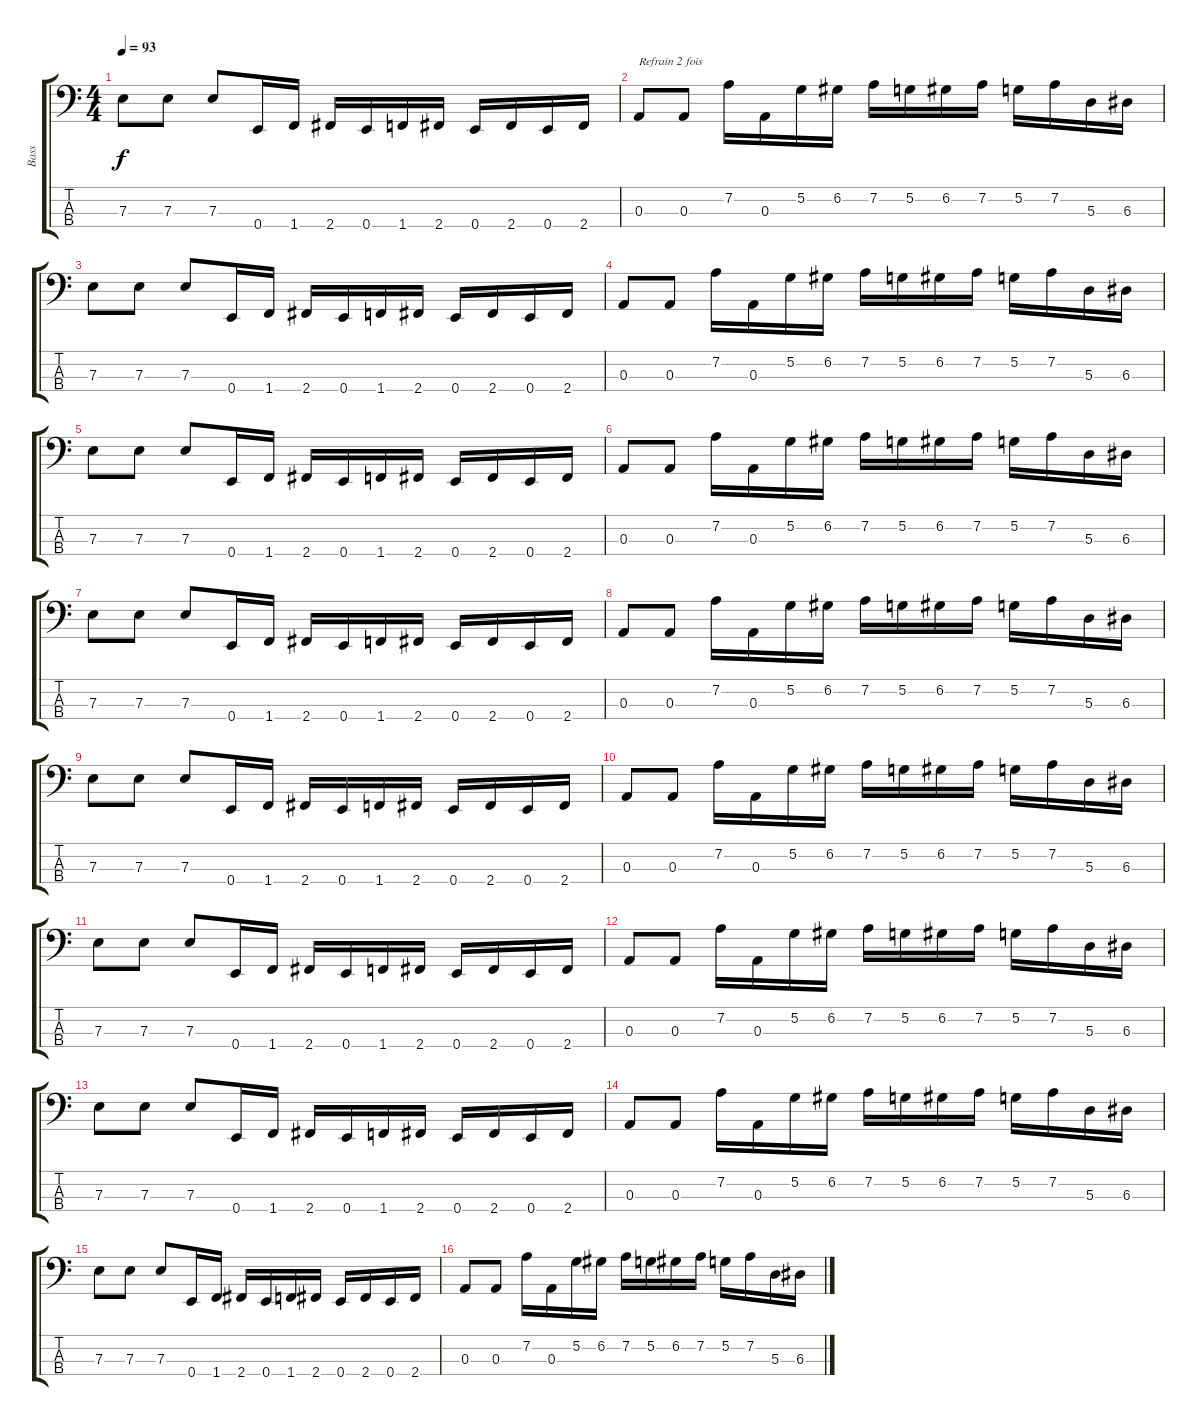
\track ("Bass" "Bass") {instrument acousticbass}
\staff {score tabs}
\tuning (G2 D2 A1 E1) {hide}
\ts (4 4)
\tempo 93
\clef f4
\ks c
7.3.8{dy f} 7.3.8 7.3.8 0.4.16 1.4.16 2.4.16 0.4.16 1.4.16 2.4.16 0.4.16 2.4.16 0.4.16 2.4.16 |
0.3.8{txt "Refrain 2 fois"} 0.3.8 7.2.16 0.3.16 5.2.16 6.2.16 7.2.16 5.2.16 6.2.16 7.2.16 5.2.16 7.2.16 5.3.16 6.3.16 |
7.3.8 7.3.8 7.3.8 0.4.16 1.4.16 2.4.16 0.4.16 1.4.16 2.4.16 0.4.16 2.4.16 0.4.16 2.4.16 |
0.3.8 0.3.8 7.2.16 0.3.16 5.2.16 6.2.16 7.2.16 5.2.16 6.2.16 7.2.16 5.2.16 7.2.16 5.3.16 6.3.16 |
7.3.8 7.3.8 7.3.8 0.4.16 1.4.16 2.4.16 0.4.16 1.4.16 2.4.16 0.4.16 2.4.16 0.4.16 2.4.16 |
0.3.8 0.3.8 7.2.16 0.3.16 5.2.16 6.2.16 7.2.16 5.2.16 6.2.16 7.2.16 5.2.16 7.2.16 5.3.16 6.3.16 |
7.3.8 7.3.8 7.3.8 0.4.16 1.4.16 2.4.16 0.4.16 1.4.16 2.4.16 0.4.16 2.4.16 0.4.16 2.4.16 |
0.3.8 0.3.8 7.2.16 0.3.16 5.2.16 6.2.16 7.2.16 5.2.16 6.2.16 7.2.16 5.2.16 7.2.16 5.3.16 6.3.16 |
7.3.8 7.3.8 7.3.8 0.4.16 1.4.16 2.4.16 0.4.16 1.4.16 2.4.16 0.4.16 2.4.16 0.4.16 2.4.16 |
0.3.8 0.3.8 7.2.16 0.3.16 5.2.16 6.2.16 7.2.16 5.2.16 6.2.16 7.2.16 5.2.16 7.2.16 5.3.16 6.3.16 |
7.3.8 7.3.8 7.3.8 0.4.16 1.4.16 2.4.16 0.4.16 1.4.16 2.4.16 0.4.16 2.4.16 0.4.16 2.4.16 |
0.3.8 0.3.8 7.2.16 0.3.16 5.2.16 6.2.16 7.2.16 5.2.16 6.2.16 7.2.16 5.2.16 7.2.16 5.3.16 6.3.16 |
7.3.8 7.3.8 7.3.8 0.4.16 1.4.16 2.4.16 0.4.16 1.4.16 2.4.16 0.4.16 2.4.16 0.4.16 2.4.16 |
0.3.8 0.3.8 7.2.16 0.3.16 5.2.16 6.2.16 7.2.16 5.2.16 6.2.16 7.2.16 5.2.16 7.2.16 5.3.16 6.3.16 |
7.3.8 7.3.8 7.3.8 0.4.16 1.4.16 2.4.16 0.4.16 1.4.16 2.4.16 0.4.16 2.4.16 0.4.16 2.4.16 |
0.3.8 0.3.8 7.2.16 0.3.16 5.2.16 6.2.16 7.2.16 5.2.16 6.2.16 7.2.16 5.2.16 7.2.16 5.3.16 6.3.16
